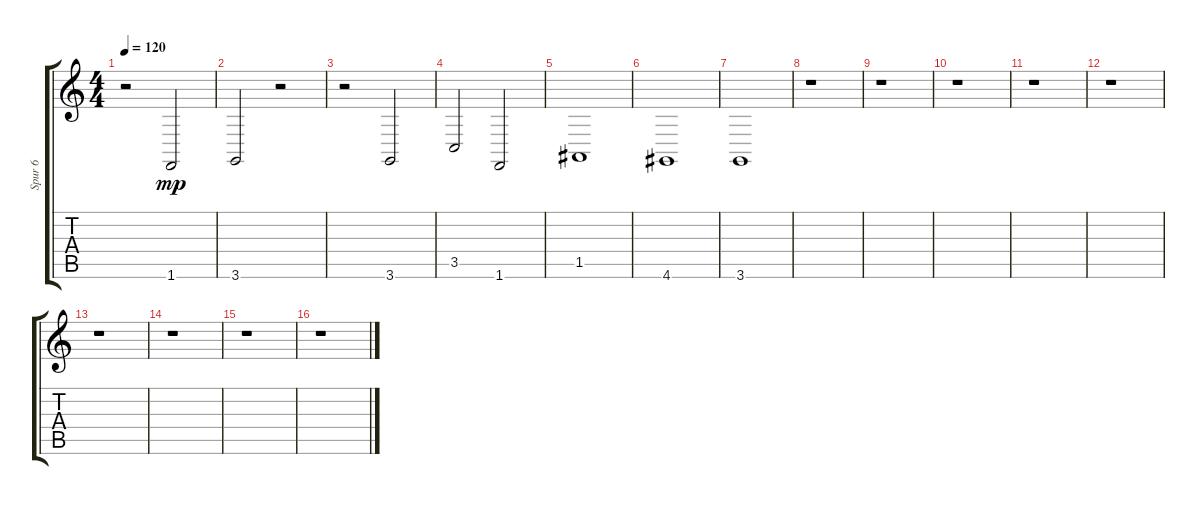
\track ("Spur 6" "Spur 6") {instrument pizzicatostrings}
\staff {score tabs}
\tuning (E4 B3 G3 D3 A2 E2) {hide}
\ts (4 4)
\tempo 120
\clef g2
\ks c
r.2{dy mp} 1.6.2 |
3.6.2 r.2 |
r.2 3.6.2 |
3.5.2 1.6.2 |
1.5.1 |
4.6.1 |
3.6.1 |
r.1 |
r.1 |
r.1 |
r.1 |
r.1 |
r.1 |
r.1 |
r.1 |
r.1
